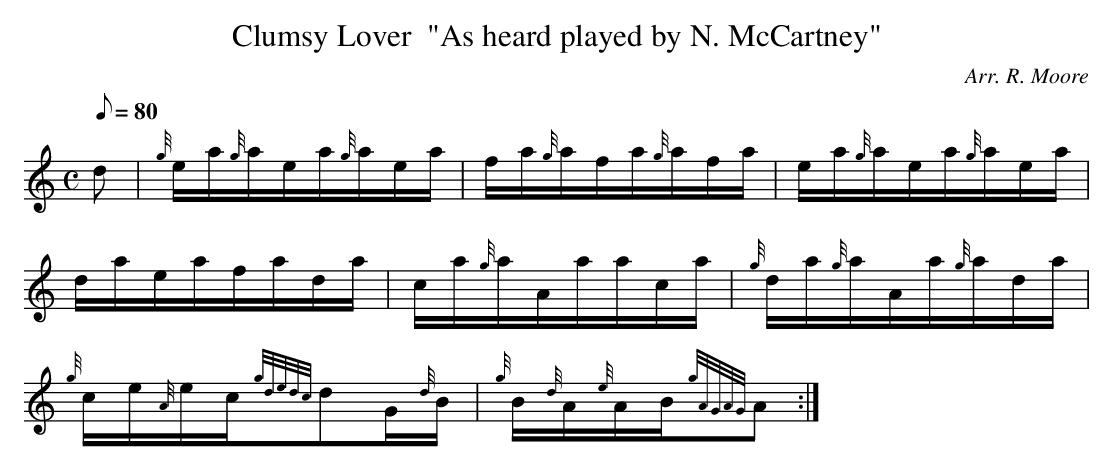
X:1
T:Clumsy Lover  "As heard played by N. McCartney"
M:C
L:1/8
Q:80
C:Arr. R. Moore
K:HP
d|
{g}e/2a/2{g}a/2e/2a/2{g}a/2e/2a/2|
f/2a/2{g}a/2f/2a/2{g}a/2f/2a/2|
e/2a/2{g}a/2e/2a/2{g}a/2e/2a/2|  !
d/2a/2e/2a/2f/2a/2d/2a/2|
c/2a/2{g}a/2A/2a/2a/2c/2a/2|
{g}d/2a/2{g}a/2A/2a/2{g}a/2d/2a/2|  !
{g}c/2e/2{A}e/2c/2{gdedc}dG/2{d}B/2|
{g}B/2{d}A/2{e}A/2B/2{gAGAG}A:|

